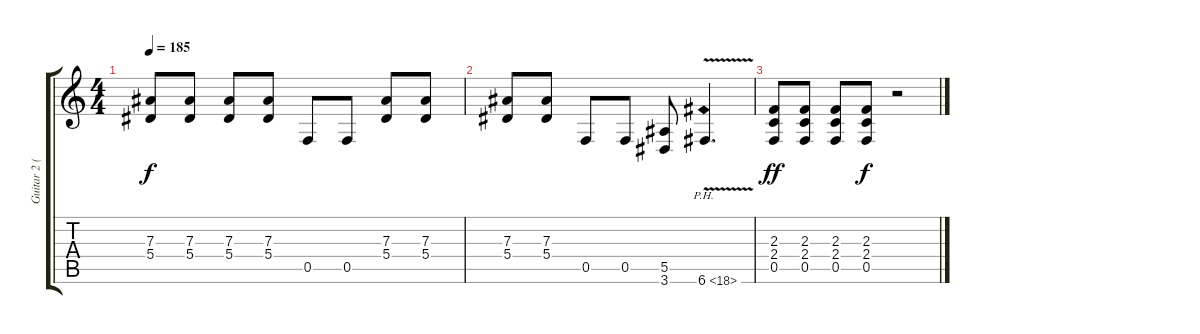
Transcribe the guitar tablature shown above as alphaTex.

\track ("Guitar 2 (Lead)" "Guitar 2 (") {instrument distortionguitar}
\staff {score tabs}
\tuning (C4 G3 Eb3 Bb2 F2 C2) {hide}
\ts (4 4)
\tempo 185
\clef g2
\ks c
(7.3 5.4).8{dy f} (7.3 5.4).8 (7.3 5.4).8 (7.3 5.4).8 0.5.8 0.5.8 (7.3 5.4).8 (7.3 5.4).8 |
(7.3 5.4).8 (7.3 5.4).8 0.5.8 0.5.8 (5.5 3.6).8 6.6{ph 12 v}.4{d} |
(2.3 2.4 0.5).8{dy ff} (2.3 2.4 0.5).8 (2.3 2.4 0.5).8 (2.3 2.4 0.5).8{dy f} r.2
